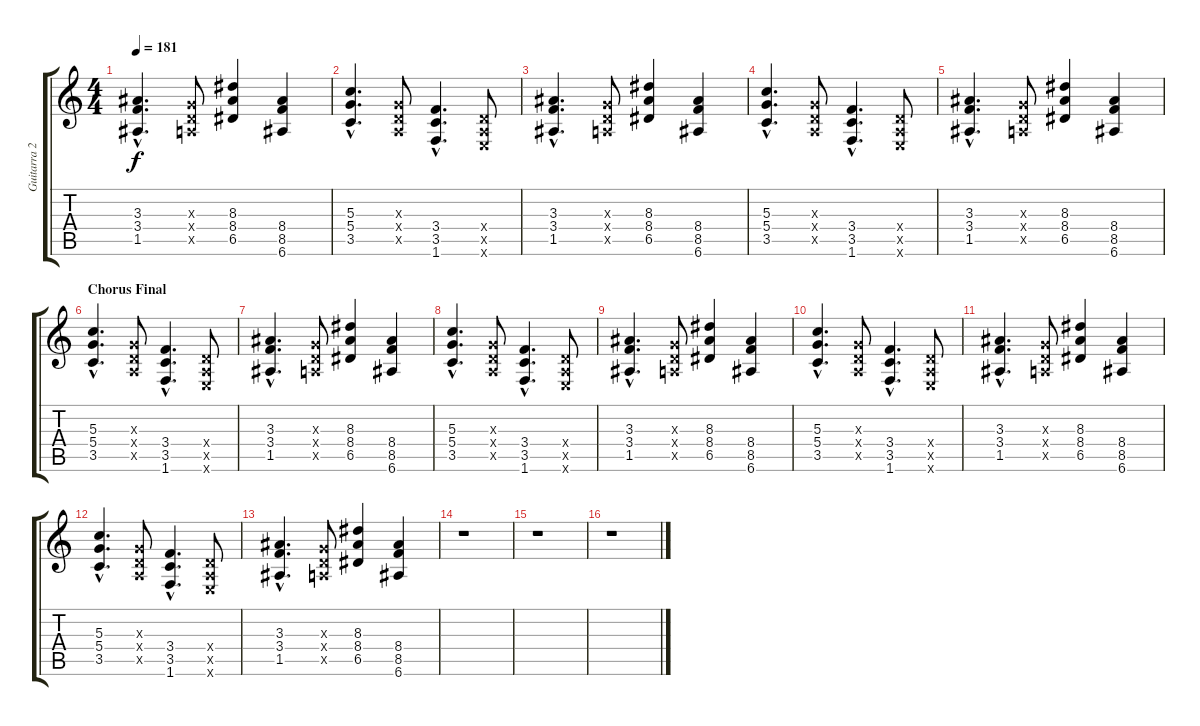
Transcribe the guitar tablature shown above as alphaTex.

\track ("Guitarra 2 - Erik" "Guitarra 2") {instrument overdrivenguitar}
\staff {score tabs}
\tuning (E4 B3 G3 D3 A2 E2) {hide}
\ts (4 4)
\tempo 181
\clef g2
\ks c
(3.3{hac} 3.4{hac} 1.5{hac}).4{d dy f} (0.3{x} 0.4{x} 0.5{x}).8 (8.3 8.4 6.5).4 (8.4 8.5 6.6).4 |
(5.3{hac} 5.4{hac} 3.5{hac}).4{d} (0.3{x} 0.4{x} 0.5{x}).8 (3.4{hac} 3.5{hac} 1.6{hac}).4{d} (0.4{x} 0.5{x} 0.6{x}).8 |
(3.3{hac} 3.4{hac} 1.5{hac}).4{d} (0.3{x} 0.4{x} 0.5{x}).8 (8.3 8.4 6.5).4 (8.4 8.5 6.6).4 |
(5.3{hac} 5.4{hac} 3.5{hac}).4{d} (0.3{x} 0.4{x} 0.5{x}).8 (3.4{hac} 3.5{hac} 1.6{hac}).4{d} (0.4{x} 0.5{x} 0.6{x}).8 |
(3.3{hac} 3.4{hac} 1.5{hac}).4{d} (0.3{x} 0.4{x} 0.5{x}).8 (8.3 8.4 6.5).4 (8.4 8.5 6.6).4 |
\section ("" "Chorus Final")
(5.3{hac} 5.4{hac} 3.5{hac}).4{d} (0.3{x} 0.4{x} 0.5{x}).8 (3.4{hac} 3.5{hac} 1.6{hac}).4{d} (0.4{x} 0.5{x} 0.6{x}).8 |
(3.3{hac} 3.4{hac} 1.5{hac}).4{d} (0.3{x} 0.4{x} 0.5{x}).8 (8.3 8.4 6.5).4 (8.4 8.5 6.6).4 |
(5.3{hac} 5.4{hac} 3.5{hac}).4{d} (0.3{x} 0.4{x} 0.5{x}).8 (3.4{hac} 3.5{hac} 1.6{hac}).4{d} (0.4{x} 0.5{x} 0.6{x}).8 |
(3.3{hac} 3.4{hac} 1.5{hac}).4{d} (0.3{x} 0.4{x} 0.5{x}).8 (8.3 8.4 6.5).4 (8.4 8.5 6.6).4 |
(5.3{hac} 5.4{hac} 3.5{hac}).4{d} (0.3{x} 0.4{x} 0.5{x}).8 (3.4{hac} 3.5{hac} 1.6{hac}).4{d} (0.4{x} 0.5{x} 0.6{x}).8 |
(3.3{hac} 3.4{hac} 1.5{hac}).4{d} (0.3{x} 0.4{x} 0.5{x}).8 (8.3 8.4 6.5).4 (8.4 8.5 6.6).4 |
(5.3{hac} 5.4{hac} 3.5{hac}).4{d} (0.3{x} 0.4{x} 0.5{x}).8 (3.4{hac} 3.5{hac} 1.6{hac}).4{d} (0.4{x} 0.5{x} 0.6{x}).8 |
(3.3{hac} 3.4{hac} 1.5{hac}).4{d} (0.3{x} 0.4{x} 0.5{x}).8 (8.3 8.4 6.5).4 (8.4 8.5 6.6).4 |
r.1 |
r.1 |
r.1
